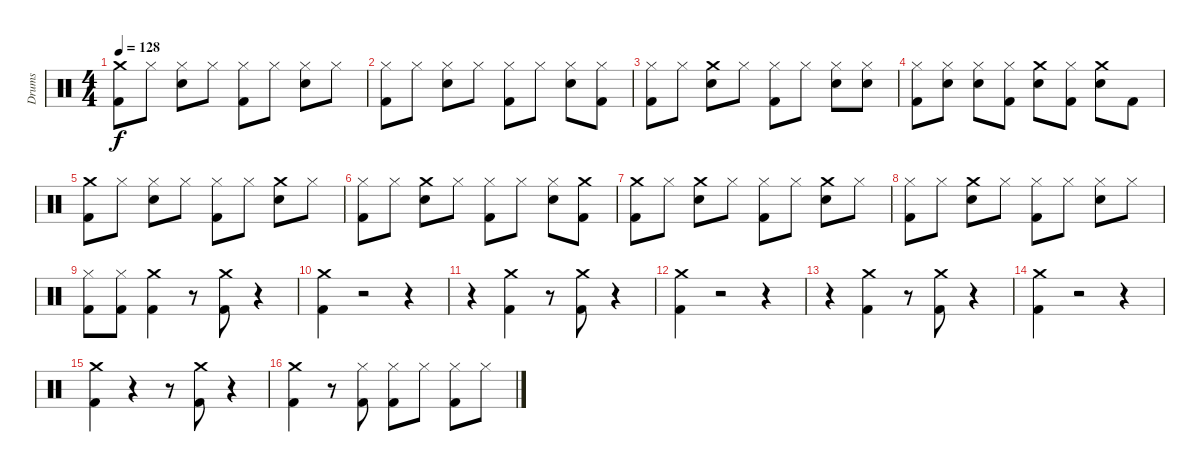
\track ("Drums" "Drums") {instrument percussion}
\staff {score}
\articulation defaults
\ts (4 4)
\tempo 128
\clef neutral
\ks c
("Crash medium (hit)" "Kick (hit) 2").8{dy f} "Hi-Hat (closed)".8 ("Snare (hit) 2" "Hi-Hat (closed)").8 "Hi-Hat (closed)".8 ("Kick (hit) 2" "Hi-Hat (closed)").8 "Hi-Hat (closed)".8 ("Snare (hit) 2" "Hi-Hat (closed)").8 "Hi-Hat (closed)".8 |
("Kick (hit) 2" "Hi-Hat (closed)").8 "Hi-Hat (closed)".8 ("Snare (hit) 2" "Hi-Hat (closed)").8 "Hi-Hat (closed)".8 ("Kick (hit) 2" "Hi-Hat (closed)").8 "Hi-Hat (closed)".8 ("Snare (hit) 2" "Hi-Hat (closed)").8 ("Kick (hit) 2" "Hi-Hat (closed)").8 |
("Kick (hit) 2" "Hi-Hat (closed)").8 "Hi-Hat (closed)".8 ("Crash medium (hit)" "Snare (hit) 2").8 "Hi-Hat (closed)".8 ("Kick (hit) 2" "Hi-Hat (closed)").8 "Hi-Hat (closed)".8 ("Snare (hit) 2" "Hi-Hat (closed)").8 ("Snare (hit) 2" "Hi-Hat (closed)").8 |
("Kick (hit) 2" "Hi-Hat (closed)").8 ("Snare (hit) 2" "Hi-Hat (closed)").8 ("Snare (hit) 2" "Hi-Hat (closed)").8 ("Kick (hit) 2" "Hi-Hat (closed)").8 ("Crash medium (hit)" "Snare (hit) 2").8 ("Kick (hit) 2" "Hi-Hat (closed)").8 ("Crash medium (hit)" "Snare (hit) 2").8 "Kick (hit) 2".8 |
("Crash medium (hit)" "Kick (hit) 2").8 "Hi-Hat (closed)".8 ("Snare (hit) 2" "Hi-Hat (closed)").8 "Hi-Hat (closed)".8 ("Kick (hit) 2" "Hi-Hat (closed)").8 "Hi-Hat (closed)".8 ("Crash medium (hit)" "Snare (hit) 2").8 "Hi-Hat (closed)".8 |
("Kick (hit) 2" "Hi-Hat (closed)").8 "Hi-Hat (closed)".8 ("Crash medium (hit)" "Snare (hit) 2").8 "Hi-Hat (closed)".8 ("Kick (hit) 2" "Hi-Hat (closed)").8 "Hi-Hat (closed)".8 ("Snare (hit) 2" "Hi-Hat (closed)").8 ("Crash medium (hit)" "Kick (hit) 2").8 |
("Crash medium (hit)" "Kick (hit) 2").8 "Hi-Hat (closed)".8 ("Crash medium (hit)" "Snare (hit) 2").8 "Hi-Hat (closed)".8 ("Kick (hit) 2" "Hi-Hat (closed)").8 "Hi-Hat (closed)".8 ("Crash medium (hit)" "Snare (hit) 2").8 "Hi-Hat (closed)".8 |
("Hi-Hat (closed)" "Kick (hit) 2").8 "Hi-Hat (closed)".8 ("Crash medium (hit)" "Snare (hit) 2").8 "Hi-Hat (closed)".8 ("Hi-Hat (closed)" "Kick (hit) 2").8 "Hi-Hat (closed)".8 ("Snare (hit) 2" "Hi-Hat (closed)").8 "Hi-Hat (closed)".8 |
("Kick (hit) 2" "Hi-Hat (closed)").8 ("Kick (hit) 2" "Hi-Hat (closed)").8 ("Kick (hit) 2" "Crash medium (hit)").4 r.8 ("Kick (hit) 2" "Crash medium (hit)").8 r.4 |
("Crash medium (hit)" "Kick (hit) 2").4 r.2 r.4 |
r.4 ("Kick (hit) 2" "Crash medium (hit)").4 r.8 ("Kick (hit) 2" "Crash medium (hit)").8 r.4 |
("Crash medium (hit)" "Kick (hit) 2").4 r.2 r.4 |
r.4 ("Kick (hit) 2" "Crash medium (hit)").4 r.8 ("Kick (hit) 2" "Crash medium (hit)").8 r.4 |
("Kick (hit) 2" "Crash medium (hit)").4 r.2 r.4 |
("Kick (hit) 2" "Crash medium (hit)").4 r.4 r.8 ("Kick (hit) 2" "Crash medium (hit)").8 r.4 |
("Crash medium (hit)" "Kick (hit) 2").4 r.8 ("Hi-Hat (closed)" "Kick (hit) 2").8 ("Hi-Hat (closed)" "Kick (hit) 2").8 "Hi-Hat (closed)".8 ("Hi-Hat (closed)" "Kick (hit) 2").8 "Hi-Hat (closed)".8
